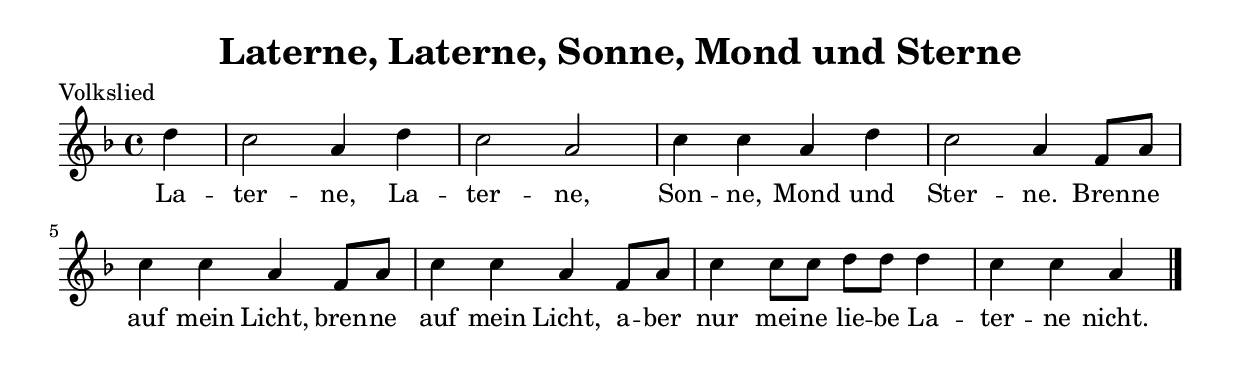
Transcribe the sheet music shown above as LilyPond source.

\version "2.12.3"


\paper { indent = 0 }

\header {
	title="Laterne, Laterne, Sonne, Mond und Sterne"
	poet="Volkslied"
}

\score {

\relative c'' {
	\tempo 4 = 160
	\set Score.tempoHideNote = ##t
	\key d \minor
	\time 4/4
	\partial 4
	d c2 a4
	d c2 a
	c4 c a d c2 a4

	f8 a c4 c a
	f8 a c4 c a
	f8 a c4 c8 c d d d4 c c a
	\bar "|."
}
\addlyrics {
	La -- ter -- ne, La -- ter -- ne, Son -- ne, Mond und Ster -- ne.
	Bren -- ne auf mein Licht, bren -- ne auf mein Licht,
	a -- ber nur mei -- ne lie -- be La -- ter -- ne nicht.
}

\midi { }
\layout { }
}

